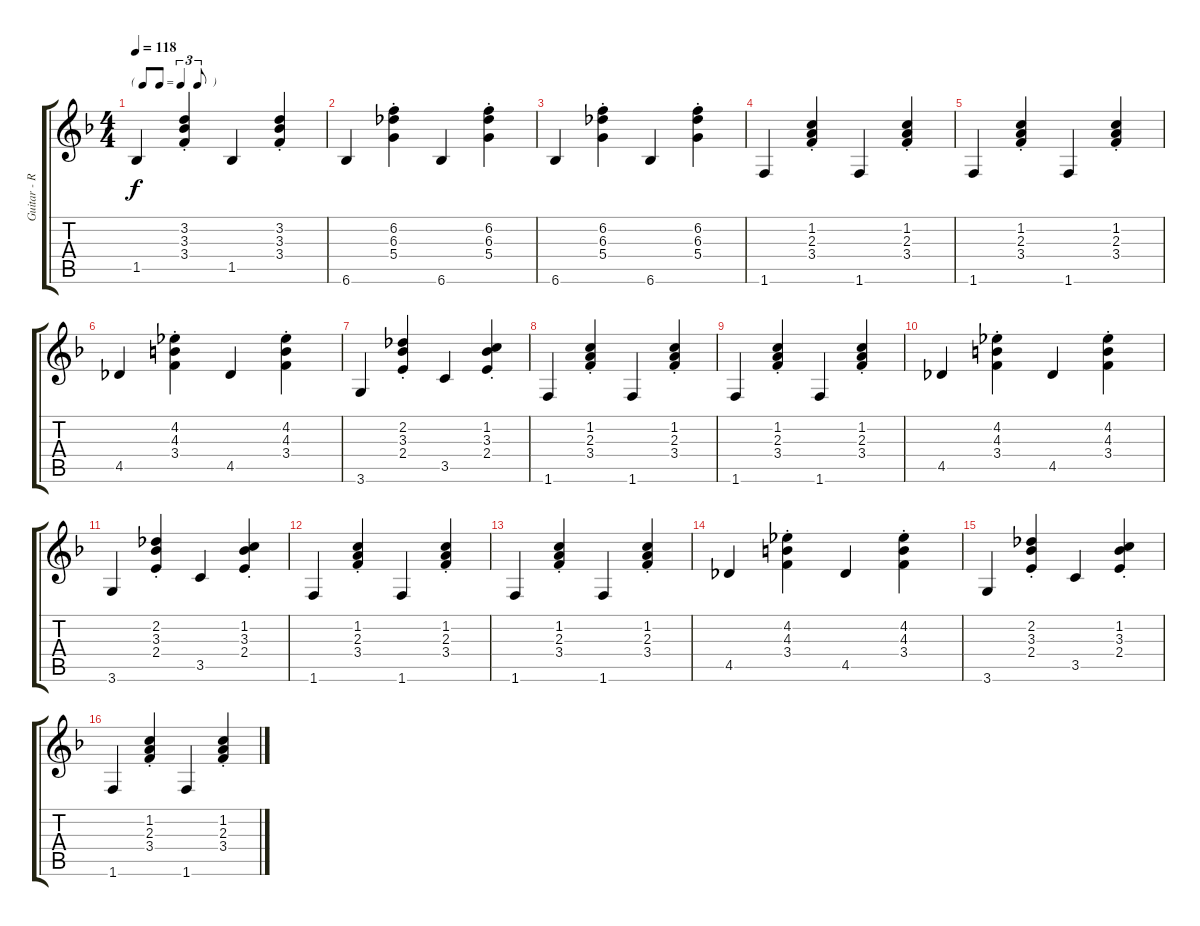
\track ("Guitar - Rhythm" "Guitar - R") {instrument acousticguitarsteel}
\staff {score tabs}
\tuning (E4 B3 G3 D3 A2 E2) {hide}
\ts (4 4)
\tf triplet8th
\tempo 118
\clef g2
\ks f
1.5.4{dy f} (3.2{st} 3.3 3.4).4 1.5.4 (3.2{st} 3.3 3.4).4 |
6.6.4 (6.2{st} 6.3 5.4).4 6.6.4 (6.2{st} 6.3 5.4).4 |
6.6.4 (6.2{st} 6.3 5.4).4 6.6.4 (6.2{st} 6.3 5.4).4 |
1.6.4 (1.2{st} 2.3 3.4).4 1.6.4 (1.2 2.3 3.4{st}).4 |
1.6.4 (1.2{st} 2.3 3.4).4 1.6.4 (1.2 2.3 3.4{st}).4 |
4.5.4 (4.2 4.3 3.4{st}).4 4.5.4 (4.2 4.3 3.4{st}).4 |
3.6.4 (2.2 3.3 2.4{st}).4 3.5.4 (1.2 3.3 2.4{st}).4 |
1.6.4 (1.2{st} 2.3 3.4).4 1.6.4 (1.2 2.3 3.4{st}).4 |
1.6.4 (1.2{st} 2.3 3.4).4 1.6.4 (1.2 2.3 3.4{st}).4 |
4.5.4 (4.2 4.3 3.4{st}).4 4.5.4 (4.2 4.3 3.4{st}).4 |
3.6.4 (2.2 3.3 2.4{st}).4 3.5.4 (1.2 3.3 2.4{st}).4 |
1.6.4 (1.2{st} 2.3 3.4).4 1.6.4 (1.2 2.3 3.4{st}).4 |
1.6.4 (1.2{st} 2.3 3.4).4 1.6.4 (1.2 2.3 3.4{st}).4 |
4.5.4 (4.2 4.3 3.4{st}).4 4.5.4 (4.2 4.3 3.4{st}).4 |
3.6.4 (2.2 3.3 2.4{st}).4 3.5.4 (1.2 3.3 2.4{st}).4 |
1.6.4 (1.2{st} 2.3 3.4).4 1.6.4 (1.2 2.3 3.4{st}).4
